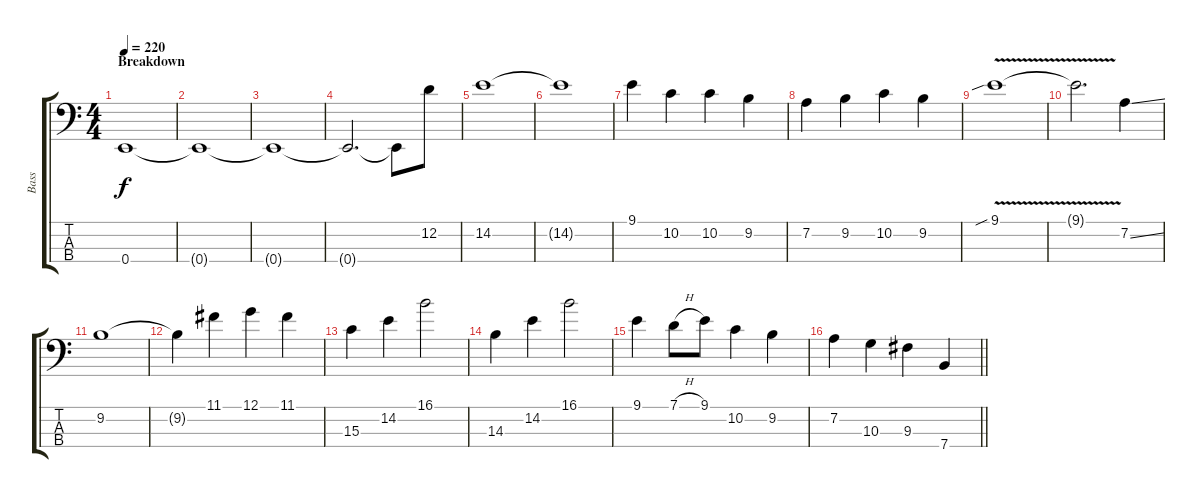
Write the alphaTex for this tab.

\track ("Bass" "Bass") {instrument fretlessbass}
\staff {score tabs}
\tuning (G2 D2 A1 E1) {hide}
\ts (4 4)
\section ("" "Breakdown")
\tempo 220
\clef f4
\ks c
0.4.1{dy f} |
0.4{t}.1 |
0.4{t}.1 |
0.4{t}.2{d} 0.4{t}.8 12.2.8 |
14.2.1 |
14.2{t}.1 |
9.1.4 10.2.4 10.2.4 9.2.4 |
7.2.4 9.2.4 10.2.4 9.2.4 |
9.1{v sib}.1 |
9.1{t}.2{d} 7.2{ss}.4 |
9.2.1 |
9.2{t}.4 11.1.4 12.1.4 11.1.4 |
15.3.4 14.2.4 16.1.2 |
14.3.4 14.2.4 16.1.2 |
9.1.4 7.1{h}.8 9.1.8 10.2.4 9.2.4 |
\barLineRight lightlight
7.2.4 10.3.4 9.3.4 7.4.4
